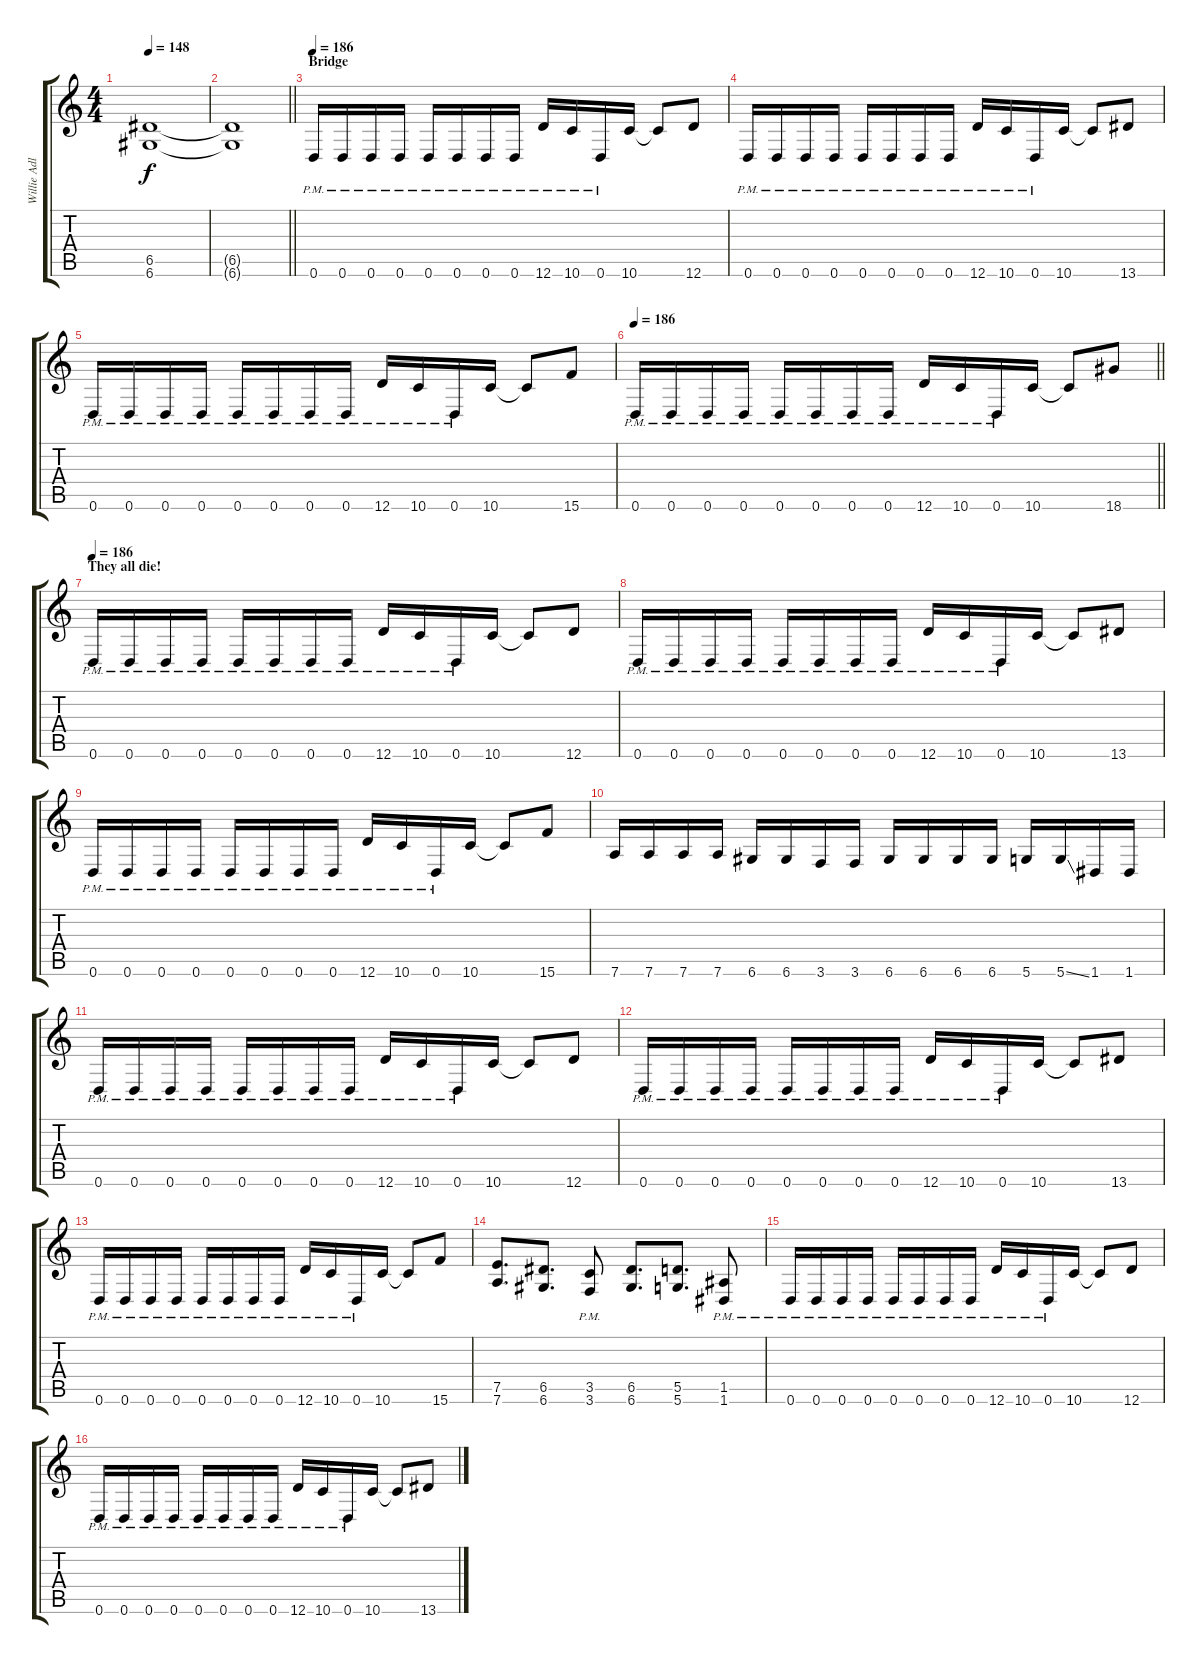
\track ("Willie Adler (Lead)" "Willie Adl") {instrument distortionguitar}
\staff {score tabs}
\tuning (E4 B3 G3 D3 A2 D2) {hide}
\ts (4 4)
\tempo 148
\clef g2
\ks c
(6.5{t} 6.6{t}).1{dy f} |
\barLineRight lightlight
(6.5{t} 6.6{t}).1 |
\section ("" "Bridge")
\tempo 186
0.6{pm}.16 0.6{pm}.16 0.6{pm}.16 0.6{pm}.16 0.6{pm}.16 0.6{pm}.16 0.6{pm}.16 0.6{pm}.16 12.6{pm}.16 10.6{pm}.16 0.6{pm}.16 10.6.16 10.6{t}.8 12.6.8 |
0.6{pm}.16 0.6{pm}.16 0.6{pm}.16 0.6{pm}.16 0.6{pm}.16 0.6{pm}.16 0.6{pm}.16 0.6{pm}.16 12.6{pm}.16 10.6{pm}.16 0.6{pm}.16 10.6.16 10.6{t}.8 13.6.8 |
0.6{pm}.16 0.6{pm}.16 0.6{pm}.16 0.6{pm}.16 0.6{pm}.16 0.6{pm}.16 0.6{pm}.16 0.6{pm}.16 12.6{pm}.16 10.6{pm}.16 0.6{pm}.16 10.6.16 10.6{t}.8 15.6.8 |
\tempo 186
\barLineRight lightlight
0.6{pm}.16 0.6{pm}.16 0.6{pm}.16 0.6{pm}.16 0.6{pm}.16 0.6{pm}.16 0.6{pm}.16 0.6{pm}.16 12.6{pm}.16 10.6{pm}.16 0.6{pm}.16 10.6.16 10.6{t}.8 18.6.8 |
\section ("" "They all die!")
\tempo 186
0.6{pm}.16 0.6{pm}.16 0.6{pm}.16 0.6{pm}.16 0.6{pm}.16 0.6{pm}.16 0.6{pm}.16 0.6{pm}.16 12.6{pm}.16 10.6{pm}.16 0.6{pm}.16 10.6.16 10.6{t}.8 12.6.8 |
0.6{pm}.16 0.6{pm}.16 0.6{pm}.16 0.6{pm}.16 0.6{pm}.16 0.6{pm}.16 0.6{pm}.16 0.6{pm}.16 12.6{pm}.16 10.6{pm}.16 0.6{pm}.16 10.6.16 10.6{t}.8 13.6.8 |
0.6{pm}.16 0.6{pm}.16 0.6{pm}.16 0.6{pm}.16 0.6{pm}.16 0.6{pm}.16 0.6{pm}.16 0.6{pm}.16 12.6{pm}.16 10.6{pm}.16 0.6{pm}.16 10.6.16 10.6{t}.8 15.6.8 |
7.6.16 7.6.16 7.6.16 7.6.16 6.6.16 6.6.16 3.6.16 3.6.16 6.6.16 6.6.16 6.6.16 6.6.16 5.6.16 5.6{ss}.16 1.6.16 1.6.16 |
0.6{pm}.16 0.6{pm}.16 0.6{pm}.16 0.6{pm}.16 0.6{pm}.16 0.6{pm}.16 0.6{pm}.16 0.6{pm}.16 12.6{pm}.16 10.6{pm}.16 0.6{pm}.16 10.6.16 10.6{t}.8 12.6.8 |
0.6{pm}.16 0.6{pm}.16 0.6{pm}.16 0.6{pm}.16 0.6{pm}.16 0.6{pm}.16 0.6{pm}.16 0.6{pm}.16 12.6{pm}.16 10.6{pm}.16 0.6{pm}.16 10.6.16 10.6{t}.8 13.6.8 |
0.6{pm}.16 0.6{pm}.16 0.6{pm}.16 0.6{pm}.16 0.6{pm}.16 0.6{pm}.16 0.6{pm}.16 0.6{pm}.16 12.6{pm}.16 10.6{pm}.16 0.6{pm}.16 10.6.16 10.6{t}.8 15.6.8 |
(7.5 7.6).8{d} (6.5 6.6).8{d} (3.5{pm} 3.6{pm}).8 (6.5 6.6).8{d} (5.5 5.6).8{d} (1.5{pm} 1.6{pm}).8 |
0.6{pm}.16 0.6{pm}.16 0.6{pm}.16 0.6{pm}.16 0.6{pm}.16 0.6{pm}.16 0.6{pm}.16 0.6{pm}.16 12.6{pm}.16 10.6{pm}.16 0.6{pm}.16 10.6.16 10.6{t}.8 12.6.8 |
0.6{pm}.16 0.6{pm}.16 0.6{pm}.16 0.6{pm}.16 0.6{pm}.16 0.6{pm}.16 0.6{pm}.16 0.6{pm}.16 12.6{pm}.16 10.6{pm}.16 0.6{pm}.16 10.6.16 10.6{t}.8 13.6.8
